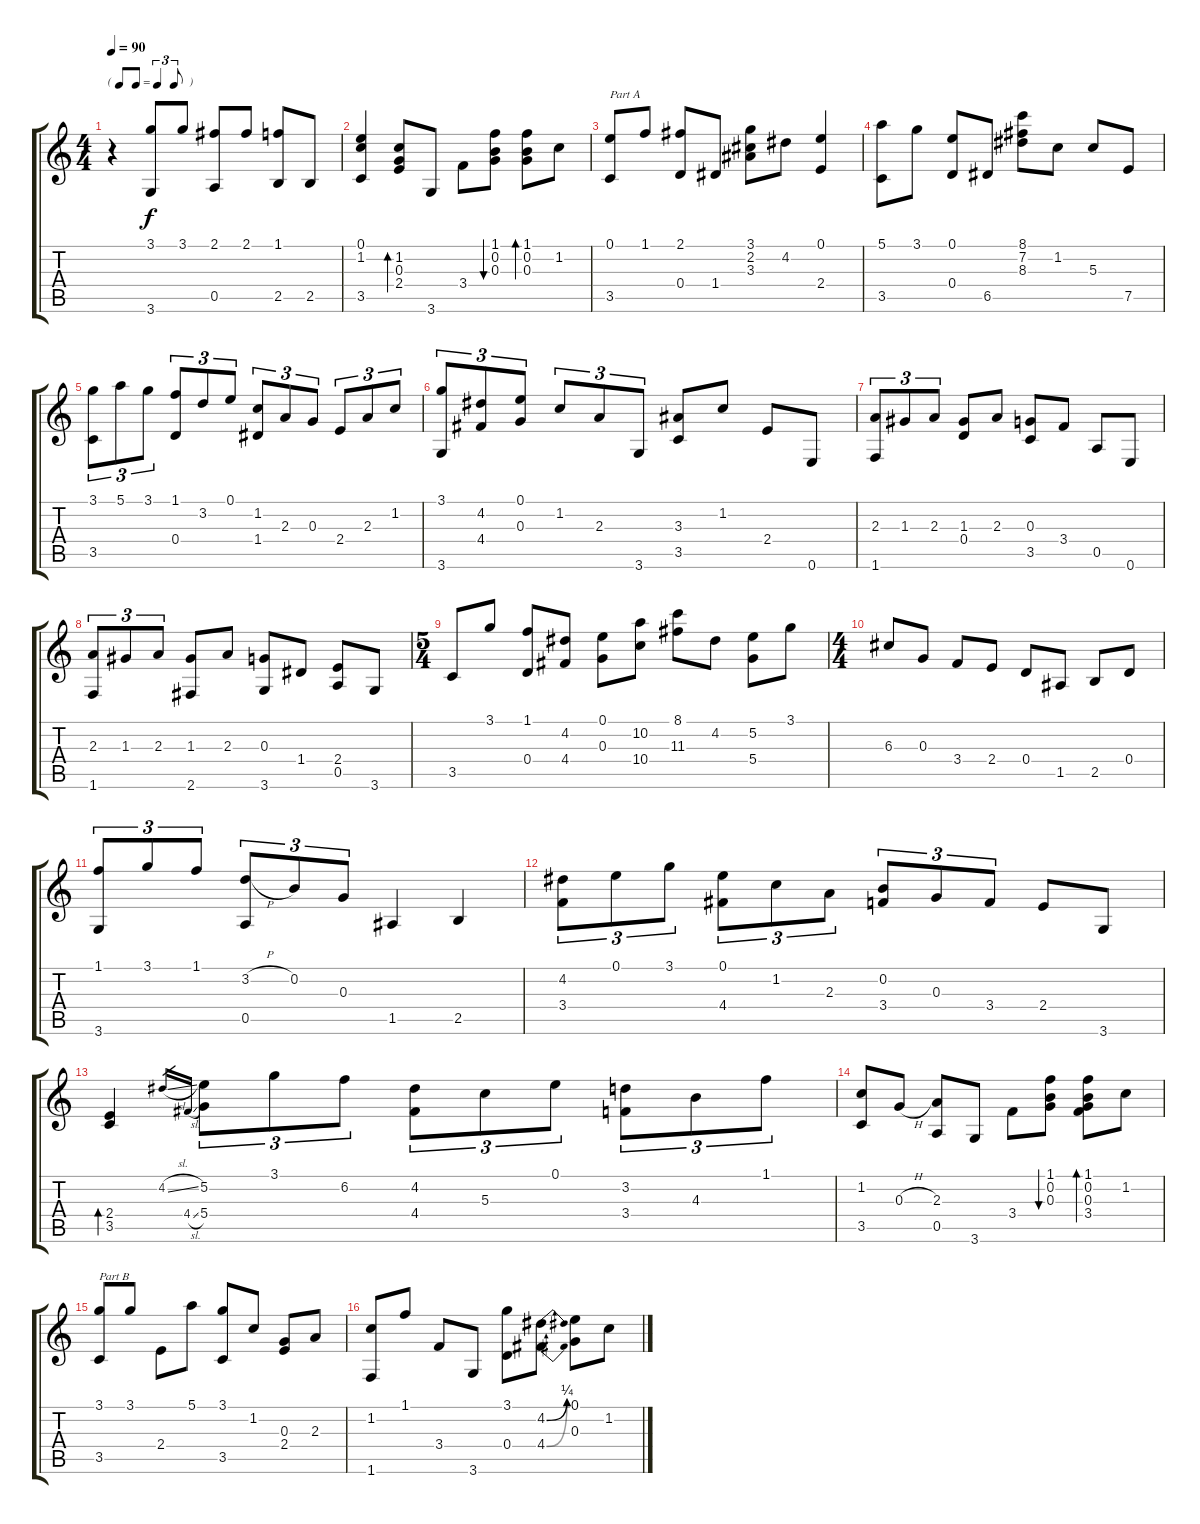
\track "" {instrument acousticguitarsteel}
\staff {score tabs}
\tuning (E4 B3 G3 D3 A2 E2) {hide}
\ts (4 4)
\tf triplet8th
\tempo 90
\clef g2
\ks c
r.4{dy f instrument acousticguitarsteel} (3.1 3.6).8 3.1.8 (2.1 0.5).8 2.1.8 (1.1 2.5).8 2.5.8 |
(0.1 1.2 3.5).4 (1.2 0.3 2.4).8{bd 30} 3.6.8 3.4.8 (1.1 0.2 0.3).8{bu 30} (1.1 0.2 0.3).8{bd 30} 1.2.8 |
(0.1 3.5).8{txt "Part A"} 1.1.8 (2.1 0.4).8 1.4.8 (3.1 2.2 3.3).8 4.2.8 (0.1 2.4).4 |
(5.1 3.5).8 3.1.8 (0.1 0.4).8 6.5.8 (8.1 7.2 8.3).8 1.2.8 5.3.8 7.5.8 |
(3.1 3.5).8{tu (3 2)} 5.1.8{tu (3 2)} 3.1.8{tu (3 2)} (1.1 0.4).8{tu (3 2)} 3.2.8{tu (3 2)} 0.1.8{tu (3 2)} (1.2 1.4).8{tu (3 2)} 2.3.8{tu (3 2)} 0.3.8{tu (3 2)} 2.4.8{tu (3 2)} 2.3.8{tu (3 2)} 1.2.8{tu (3 2)} |
(3.1 3.6).8{tu (3 2)} (4.2 4.4).8{tu (3 2)} (0.1 0.3).8{tu (3 2)} 1.2.8{tu (3 2)} 2.3.8{tu (3 2)} 3.6.8{tu (3 2)} (3.3 3.5).8 1.2.8 2.4.8 0.6.8 |
(2.3 1.6).8{tu (3 2)} 1.3.8{tu (3 2)} 2.3.8{tu (3 2)} (1.3 0.4).8 2.3.8 (0.3 3.5).8 3.4.8 0.5.8 0.6.8 |
(2.3 1.6).8{tu (3 2)} 1.3.8{tu (3 2)} 2.3.8{tu (3 2)} (1.3 2.6).8 2.3.8 (0.3 3.6).8 1.4.8 (2.4 0.5).8 3.6.8 |
\ts (5 4)
3.5.8 3.1.8 (1.1 0.4).8 (4.2 4.4).8 (0.1 0.3).8 (10.2 10.4).8 (8.1 11.3).8 4.2.8 (5.2 5.4).8 3.1.8 |
\ts (4 4)
6.3.8 0.3.8 3.4.8 2.4.8 0.4.8 1.5.8 2.5.8 0.4.8 |
(1.1 3.6).8{tu (3 2)} 3.1.8{tu (3 2)} 1.1.8{tu (3 2)} (3.2{h} 0.5).8{tu (3 2)} 0.2.8{tu (3 2)} 0.3.8{tu (3 2)} 1.5.4 2.5.4 |
(4.2 3.4).8{tu (3 2)} 0.1.8{tu (3 2)} 3.1.8{tu (3 2)} (0.1 4.4).8{tu (3 2)} 1.2.8{tu (3 2)} 2.3.8{tu (3 2)} (0.2 3.4).8{tu (3 2)} 0.3.8{tu (3 2)} 3.4.8{tu (3 2)} 2.4.8 3.6.8 |
(2.4 3.5).4{bd 60} 4.2{sl}.16{gr} 4.4{sl}.16{gr} (5.2 5.4).8{tu (3 2)} 3.1.8{tu (3 2)} 6.2.8{tu (3 2)} (4.2 4.4).8{tu (3 2)} 5.3.8{tu (3 2)} 0.1.8{tu (3 2)} (3.2 3.4).8{tu (3 2)} 4.3.8{tu (3 2)} 1.1.8{tu (3 2)} |
(1.2 3.5).8 0.3{h}.8 (2.3 0.5).8 3.6.8 3.4.8 (1.1 0.2 0.3).8{bu 60} (1.1 0.2 0.3 3.4).8{bd 60} 1.2.8 |
(3.1 3.5).8{txt "Part B"} 3.1.8 2.4.8 5.1.8 (3.1 3.5).8 1.2.8 (0.3 2.4).8 2.3.8 |
(1.2 1.6).8 1.1.8 3.4.8 3.6.8 (3.1 0.4).8 (4.2{be (bend 0 0 60 1)} 4.4{be (bend 0 0 60 1)}).8 (0.1 0.3).8 1.2.8
